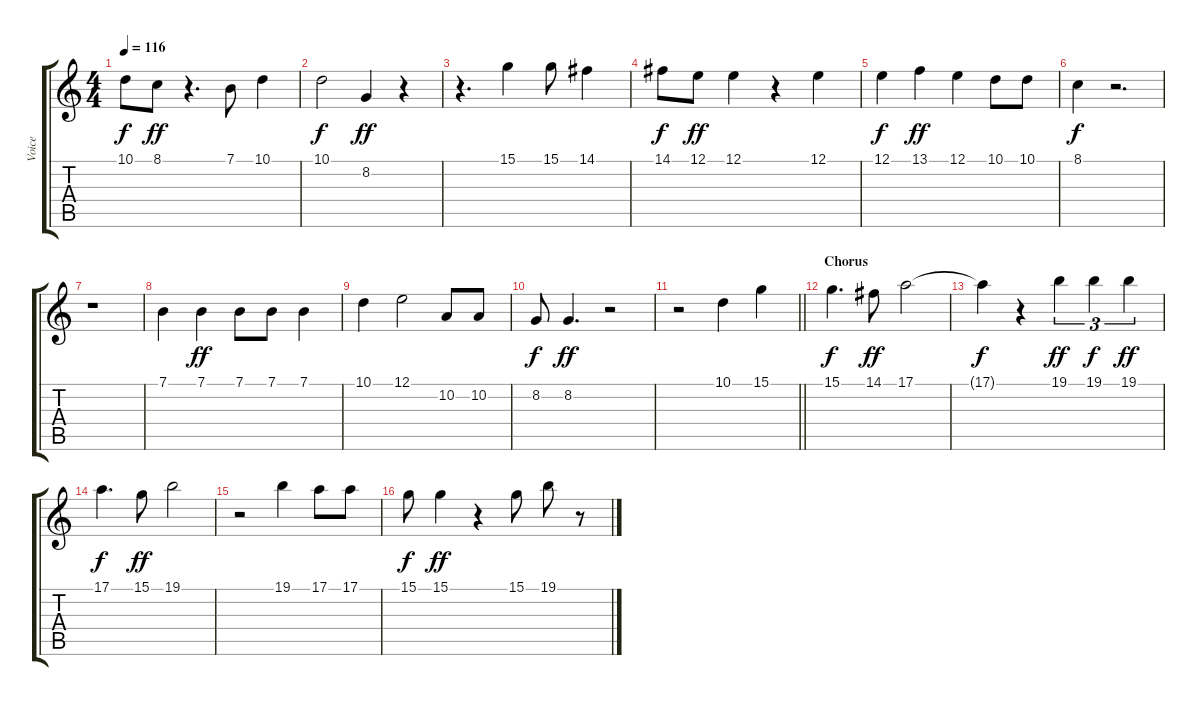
\track ("Voice" "Voice") {instrument vibraphone}
\staff {score tabs}
\tuning (E4 B3 G3 D3 A2 E2) {hide}
\ts (4 4)
\tempo 116
\clef g2
\ks c
10.1.8{dy f} 8.1.8{dy ff} r.4{d} 7.1.8 10.1.4 |
10.1.2{dy f} 8.2.4{dy ff} r.4 |
r.4{d} 15.1.4 15.1.8 14.1.4 |
14.1.8{dy f} 12.1.8{dy ff} 12.1.4 r.4 12.1.4 |
12.1.4{dy f} 13.1.4{dy ff} 12.1.4 10.1.8 10.1.8 |
8.1.4{dy f} r.2{d} |
r.1 |
7.1.4 7.1.4{dy ff} 7.1.8 7.1.8 7.1.4 |
10.1.4 12.1.2 10.2.8 10.2.8 |
8.2.8{dy f} 8.2.4{d dy ff} r.2 |
\barLineRight lightlight
r.2 10.1.4 15.1.4 |
\section ("" "Chorus")
15.1.4{d dy f} 14.1.8{dy ff} 17.1.2 |
17.1{t}.4{dy f} r.4 19.1.4{tu (3 2) dy ff} 19.1.4{tu (3 2) dy f} 19.1.4{tu (3 2) dy ff} |
17.1.4{d dy f} 15.1.8{dy ff} 19.1.2 |
r.2 19.1.4 17.1.8 17.1.8 |
15.1.8{dy f} 15.1.4{dy ff} r.4 15.1.8 19.1.8 r.8
